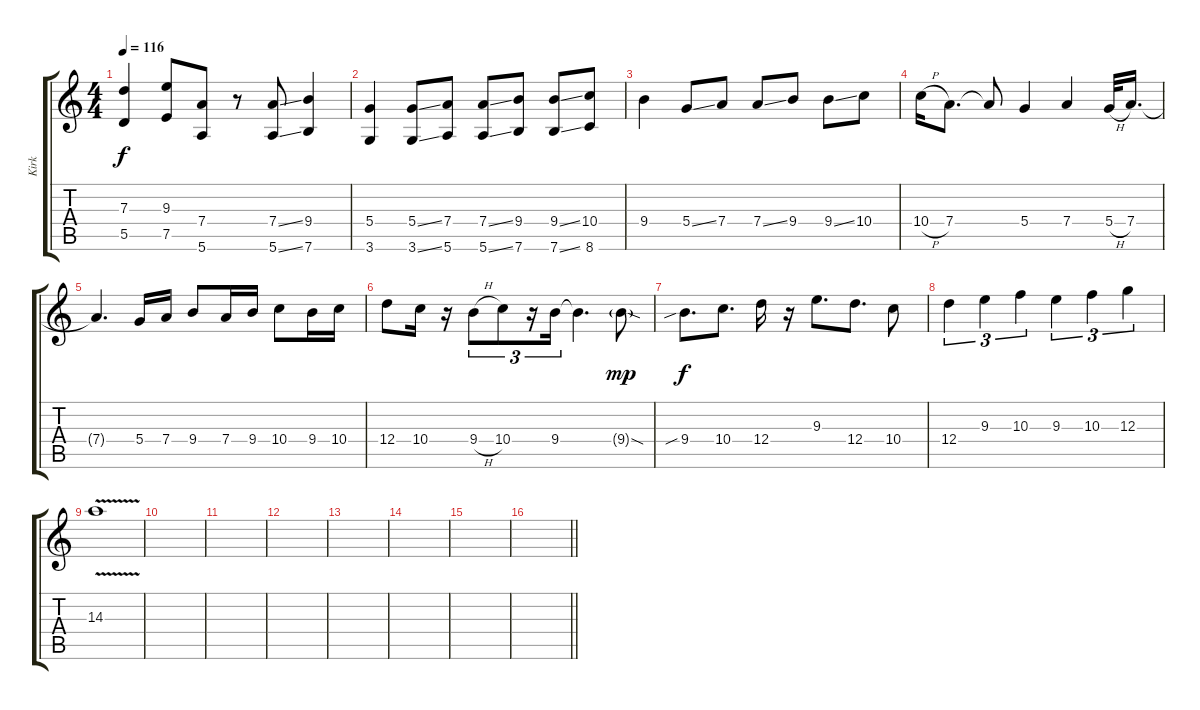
\track ("Kirk" "Kirk") {instrument distortionguitar}
\staff {score tabs}
\tuning (E4 B3 G3 D3 A2 E2) {hide}
\ts (4 4)
\tempo 116
\clef g2
\ks c
(7.3 5.5).4{dy f} (9.3 7.5).8 (7.4 5.6).8 r.8 (7.4{ss} 5.6{ss}).8 (9.4 7.6).4 |
(5.4 3.6).4 (5.4{ss} 3.6{ss}).8 (7.4 5.6).8 (7.4{ss} 5.6{ss}).8 (9.4 7.6).8 (9.4{ss} 7.6{ss}).8 (10.4 8.6).8 |
9.4.4 5.4{ss}.8 7.4.8 7.4{ss}.8 9.4.8 9.4{ss}.8 10.4.8 |
10.4{h}.16 7.4.8{d} 7.4{t}.8 5.4.4 7.4.4 5.4{h}.32 7.4.16{d} |
7.4{t}.4{d} 5.4.16 7.4.16 9.4.8 7.4.16 9.4.16 10.4.8 9.4.16 10.4.16 |
12.4.8 10.4.16 r.16 9.4{h}.8{tu (3 2)} 10.4.8{tu (3 2)} r.16{tu (3 2)} 9.4.16{tu (3 2)} 9.4{t}.4{d} 9.4{sod g}.8{dy mp} |
9.4{sib}.8{d dy f} 10.4.8{d} 12.4.16 r.16 9.3.8{d} 12.4.8{d} 10.4.8 |
12.4.4{tu (3 2)} 9.3.4{tu (3 2)} 10.3.4{tu (3 2)} 9.3.4{tu (3 2)} 10.3.4{tu (3 2)} 12.3.4{tu (3 2)} |
14.3{v}.1 |
|
|
|
|
|
|
\barLineRight lightlight
